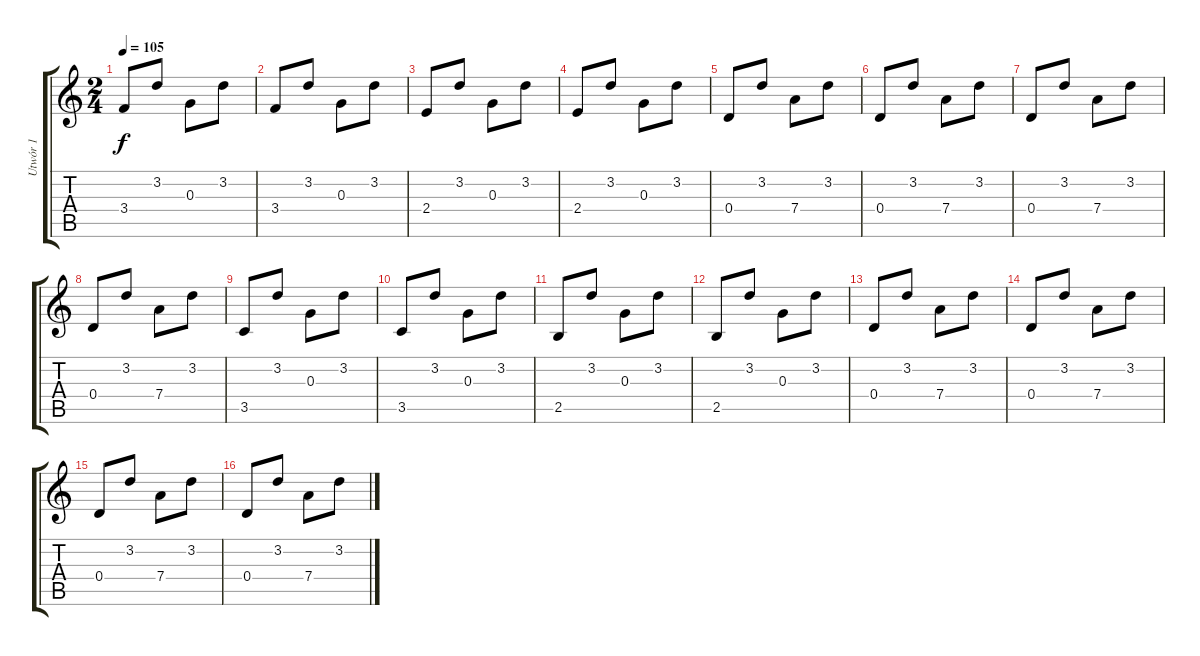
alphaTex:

\track ("Utwór 1" "Utwór 1") {instrument acousticguitarnylon}
\staff {score tabs}
\tuning (E4 B3 G3 D3 A2 E2) {hide}
\ts (2 4)
\tempo 105
\clef g2
\ks c
3.4.8{dy f} 3.2.8 0.3.8 3.2.8 |
3.4.8 3.2.8 0.3.8 3.2.8 |
2.4.8 3.2.8 0.3.8 3.2.8 |
2.4.8 3.2.8 0.3.8 3.2.8 |
0.4.8{beam Up} 3.2.8 7.4.8 3.2.8 |
0.4.8{beam Up} 3.2.8 7.4.8 3.2.8 |
0.4.8{beam Up} 3.2.8 7.4.8 3.2.8 |
0.4.8{beam Up} 3.2.8 7.4.8 3.2.8 |
3.5.8 3.2.8 0.3.8 3.2.8 |
3.5.8 3.2.8 0.3.8 3.2.8 |
2.5.8 3.2.8 0.3.8 3.2.8 |
2.5.8 3.2.8 0.3.8 3.2.8 |
0.4.8{beam Up} 3.2.8 7.4.8 3.2.8 |
0.4.8{beam Up} 3.2.8 7.4.8 3.2.8 |
0.4.8{beam Up} 3.2.8 7.4.8 3.2.8 |
0.4.8{beam Up} 3.2.8 7.4.8 3.2.8
